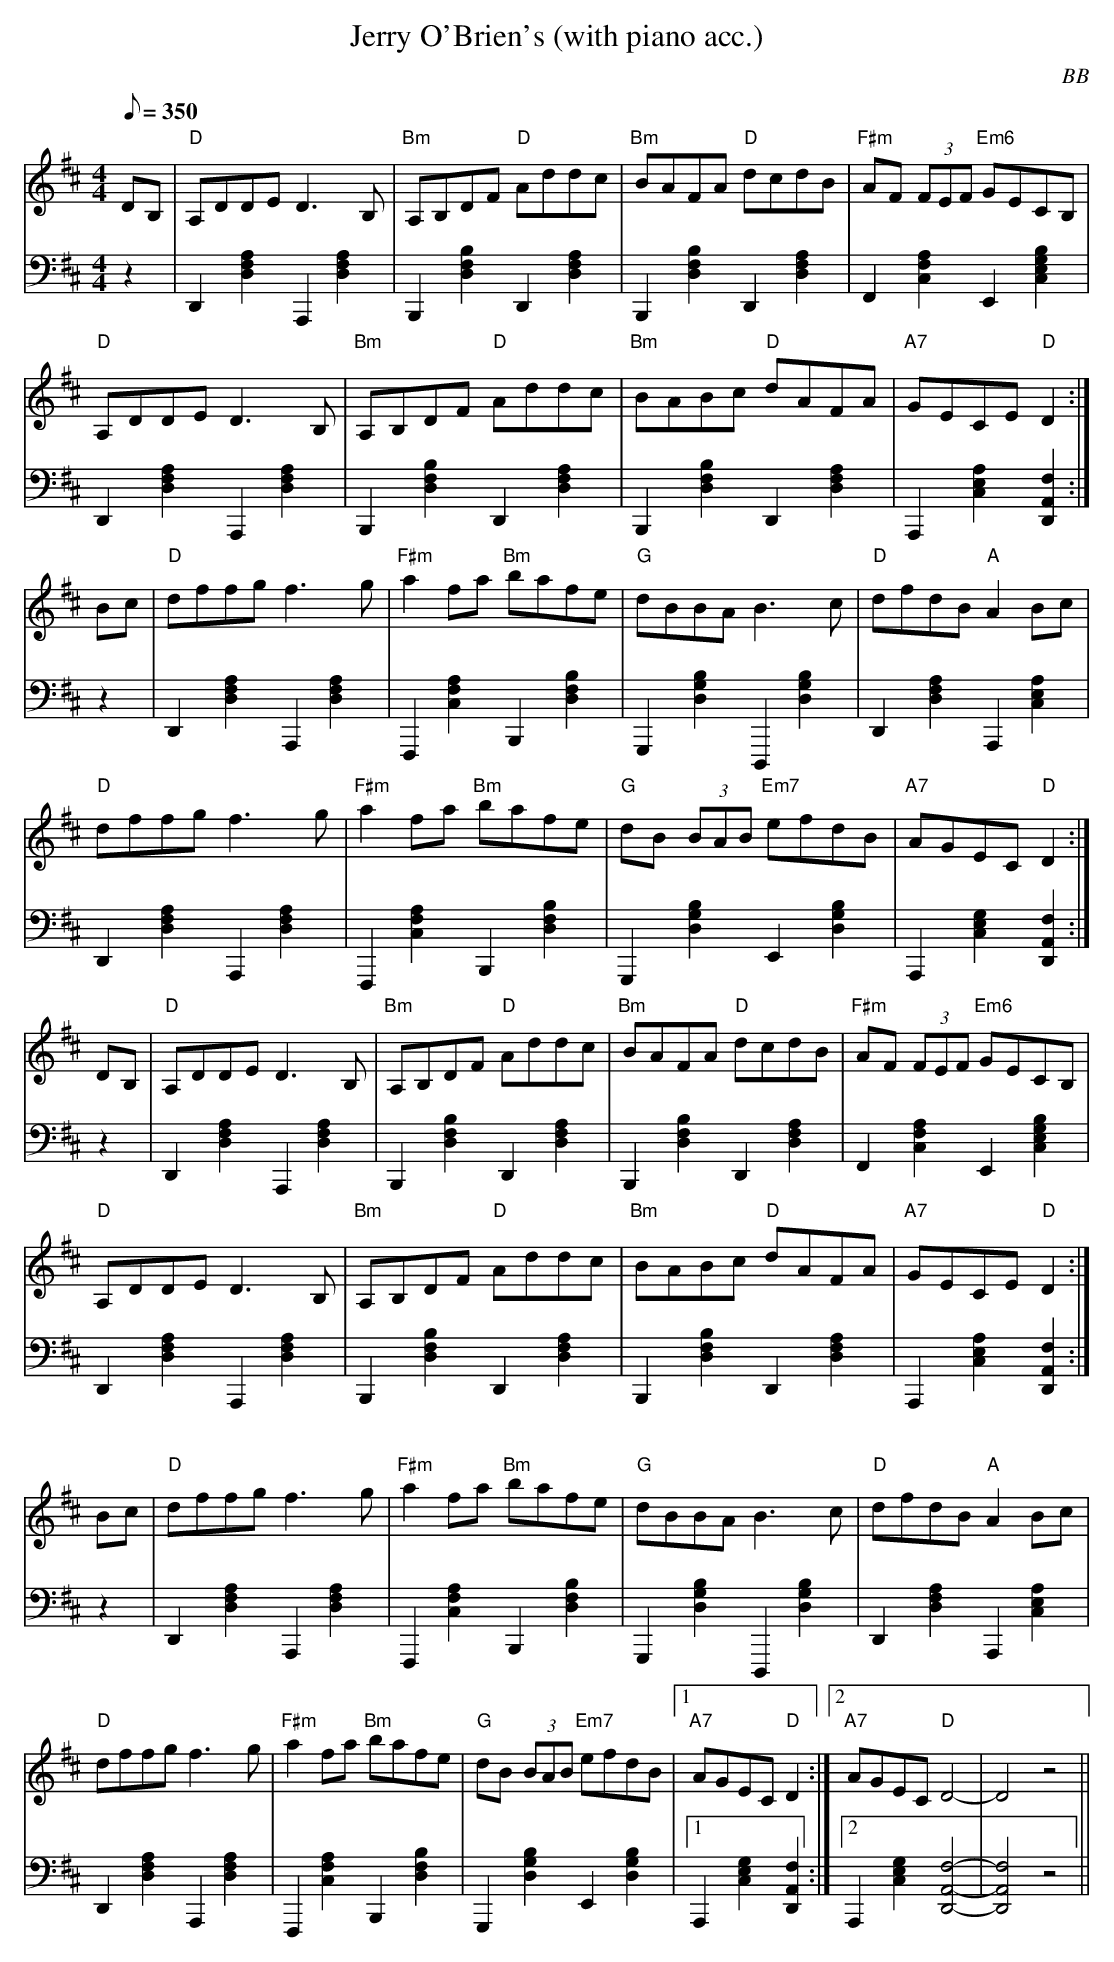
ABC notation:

X:1
T: Jerry O'Brien's (with piano acc.)
C: BB
Q: 1/8=350
M: 4/4
L: 1/8
V: 1 program 1 21 %acc
V: 2 volume=70 clef=bass m=D program 1 00
K: D
[V:1] DB,|"D"A,DDE D3 B,|"Bm"A,B,DF "D"Addc|"Bm"BAFA "D"dcdB|"F#m"AF (3FEF "Em6"GECB,|
[V:2] z2|D,2[D2A2F2]A,,2[D2F2A2]|B,,2[B2D2F2]D,2[D2A2F2]|B,,2[B2D2F2]D,2[D2A2F2]|\
F,2[F2C2A2]E,2[E2B2G2C2]|
[V:1] "D"A,DDE D3 B,|"Bm"A,B,DF "D"Addc|"Bm"BABc "D"dAFA|"A7"GECE "D"D2 :|
[V:2] D,2[D2A2F2]A,,2[D2F2A2]|B,,2[B2D2F2]D,2[D2A2F2]|B,,2[B2D2F2]D,2[D2A2F2]|\
A,,2[A2E2C2][D,2A,2F2]:|
[V:1] Bc |"D"dffg f3 g|"F#m"a2 fa "Bm"bafe|"G"dBBA B3 c|"D"dfdB "A"A2Bc|
[V:2] z2 |D,2[D2A2F2]A,,2[D2F2A2]|F,,2[F2C2A2]B,,2[B2D2F2]|G,,2[G2D2B2]D,,2[G2D2B2]|\
D,2[D2A2F2]A,,2[A2E2C2]|
[V:1] "D"dffg f3 g|"F#m"a2 fa "Bm"bafe|"G"dB (3BAB "Em7"efdB|"A7"AGEC "D"D2 :|
[V:2] D,2[D2A2F2]A,,2[D2F2A2]|F,,2[F2C2A2]B,,2[B2D2F2]|G,,2[G2D2B2]E,2[D2B2G2]|\
A,,2[G2E2C2][D,2A,2F2]:|
[V:1] DB,|"D"A,DDE D3 B,|"Bm"A,B,DF "D"Addc|"Bm"BAFA "D"dcdB|"F#m"AF (3FEF "Em6"GECB,|
[V:2] z2|D,2[D2A2F2]A,,2[D2F2A2]|B,,2[B2D2F2]D,2[D2A2F2]|B,,2[B2D2F2]D,2[D2A2F2]|\
F,2[F2C2A2]E,2[E2B2G2C2]|
[V:1] "D"A,DDE D3 B,|"Bm"A,B,DF "D"Addc|"Bm"BABc "D"dAFA|"A7"GECE "D"D2 :|
[V:2] D,2[D2A2F2]A,,2[D2F2A2]|B,,2[B2D2F2]D,2[D2A2F2]|B,,2[B2D2F2]D,2[D2A2F2]|\
A,,2[A2E2C2][D,2A,2F2]:|
[V:1] Bc |"D"dffg f3 g|"F#m"a2 fa "Bm"bafe|"G"dBBA B3 c|"D"dfdB "A"A2Bc|
[V:2] z2 |D,2[D2A2F2]A,,2[D2F2A2]|F,,2[F2C2A2]B,,2[B2D2F2]|G,,2[G2D2B2]D,,2[G2D2B2]|\
D,2[D2A2F2]A,,2[A2E2C2]|
[V:1] "D"dffg f3 g|"F#m"a2 fa "Bm"bafe|"G"dB (3BAB "Em7"efdB|1 "A7"AGEC "D"D2 :|2\
"A7"AGEC "D"D4-|D4 z4||
[V:2] D,2[D2A2F2]A,,2[D2F2A2]|F,,2[F2C2A2]B,,2[B2D2F2]|G,,2[G2D2B2]E,2[D2B2G2]|1\
A,,2[G2E2C2][D,2A,2F2]:|2 A,,2[G2E2C2][D,4-A,4-F4-]|[D,4A,4F4] z4||
